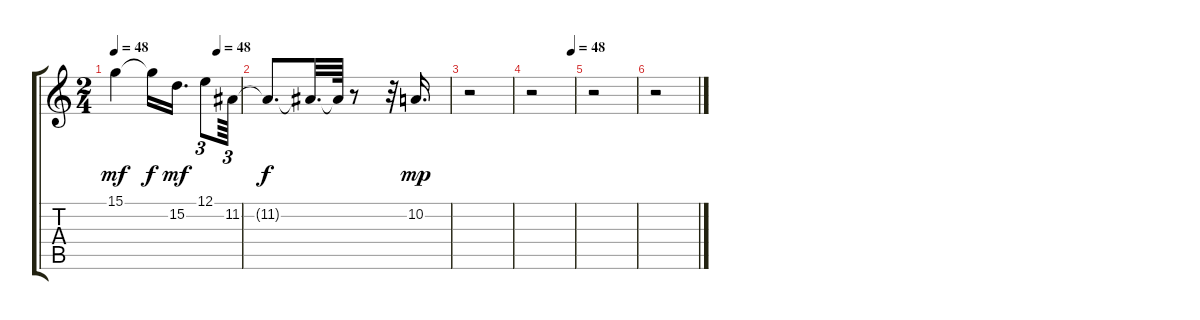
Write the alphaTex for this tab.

\track "" {instrument oboe}
\staff {score tabs}
\tuning (E4 B3 G3 D3 A2 E2) {hide}
\ts (2 4)
\tempo 48
\tempo (48 0.8125)
\clef g2
\ks c
15.1.4{dy mf} 15.1{t}.16{dy f} 15.2.16{d dy mf} 12.1.8{tu (3 2)} 11.2.64{tu (3 2)} |
11.2{t}.8{d dy f} 11.2{t}.32{d} 11.2{t}.64 r.8 r.32 10.2.16{d dy mp} |
r.2 |
\tempo (48 0.9375)
r.2 |
r.2 |
r.2
